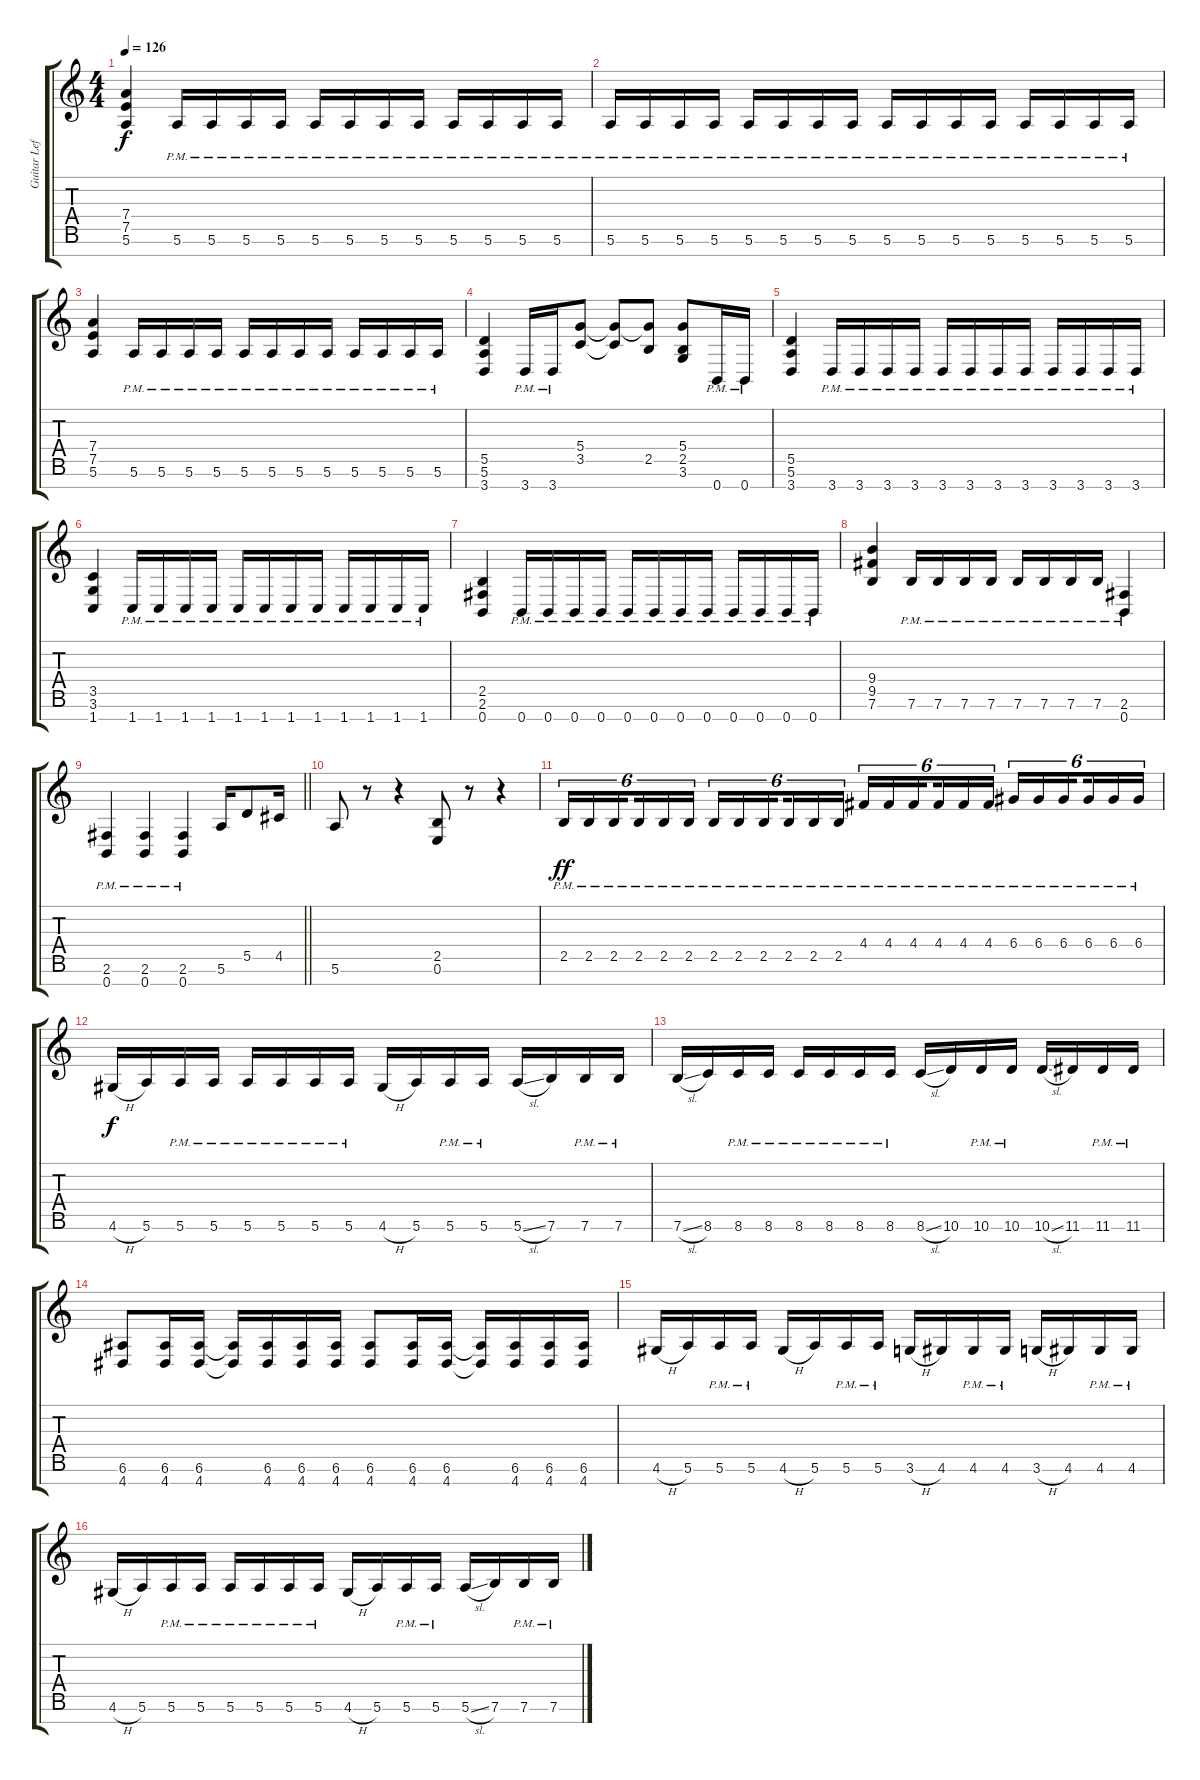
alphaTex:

\track ("Guitar Left" "Guitar Lef") {instrument distortionguitar}
\staff {score tabs}
\tuning (E4 B3 G3 D3 A2 E2 B1) {hide}
\ts (4 4)
\tempo 126
\clef g2
\ks c
(7.4 7.5 5.6).4{dy f} 5.6{pm}.16 5.6{pm}.16 5.6{pm}.16 5.6{pm}.16 5.6{pm}.16 5.6{pm}.16 5.6{pm}.16 5.6{pm}.16 5.6{pm}.16 5.6{pm}.16 5.6{pm}.16 5.6{pm}.16 |
5.6{pm}.16 5.6{pm}.16 5.6{pm}.16 5.6{pm}.16 5.6{pm}.16 5.6{pm}.16 5.6{pm}.16 5.6{pm}.16 5.6{pm}.16 5.6{pm}.16 5.6{pm}.16 5.6{pm}.16 5.6{pm}.16 5.6{pm}.16 5.6{pm}.16 5.6{pm}.16 |
(7.4 7.5 5.6).4 5.6{pm}.16 5.6{pm}.16 5.6{pm}.16 5.6{pm}.16 5.6{pm}.16 5.6{pm}.16 5.6{pm}.16 5.6{pm}.16 5.6{pm}.16 5.6{pm}.16 5.6{pm}.16 5.6{pm}.16 |
(5.5 5.6 3.7).4 3.7{pm}.16 3.7{pm}.16 (5.4 3.5).8 (5.4{t} 3.5{t}).8 (5.4{t} 2.5).8 (5.4 2.5 3.6).8 0.7{pm}.16 0.7{pm}.16 |
(5.5 5.6 3.7).4 3.7{pm}.16 3.7{pm}.16 3.7{pm}.16 3.7{pm}.16 3.7{pm}.16 3.7{pm}.16 3.7{pm}.16 3.7{pm}.16 3.7{pm}.16 3.7{pm}.16 3.7{pm}.16 3.7{pm}.16 |
(3.5 3.6 1.7).4 1.7{pm}.16 1.7{pm}.16 1.7{pm}.16 1.7{pm}.16 1.7{pm}.16 1.7{pm}.16 1.7{pm}.16 1.7{pm}.16 1.7{pm}.16 1.7{pm}.16 1.7{pm}.16 1.7{pm}.16 |
(2.5 2.6 0.7).4 0.7{pm}.16 0.7{pm}.16 0.7{pm}.16 0.7{pm}.16 0.7{pm}.16 0.7{pm}.16 0.7{pm}.16 0.7{pm}.16 0.7{pm}.16 0.7{pm}.16 0.7{pm}.16 0.7{pm}.16 |
(9.4 9.5 7.6).4 7.6{pm}.16 7.6{pm}.16 7.6{pm}.16 7.6{pm}.16 7.6{pm}.16 7.6{pm}.16 7.6{pm}.16 7.6{pm}.16 (2.6{pm} 0.7{pm}).4 |
\barLineRight lightlight
(2.6{pm} 0.7{pm}).4 (2.6{pm} 0.7{pm}).4 (2.6{pm} 0.7{pm}).4 5.6.16 5.5.8 4.5.16 |
\section ("" "")
5.6.8 r.8 r.4 (2.5 0.6).8 r.8 r.4 |
2.5{pm}.16{tu (6 4) dy ff} 2.5{pm}.16{tu (6 4)} 2.5{pm}.16{tu (6 4) beam splitsecondary} 2.5{pm}.16{tu (6 4)} 2.5{pm}.16{tu (6 4)} 2.5{pm}.16{tu (6 4)} 2.5{pm}.16{tu (6 4)} 2.5{pm}.16{tu (6 4)} 2.5{pm}.16{tu (6 4) beam splitsecondary} 2.5{pm}.16{tu (6 4)} 2.5{pm}.16{tu (6 4)} 2.5{pm}.16{tu (6 4)} 4.4{pm}.16{tu (6 4)} 4.4{pm}.16{tu (6 4)} 4.4{pm}.16{tu (6 4) beam splitsecondary} 4.4{pm}.16{tu (6 4)} 4.4{pm}.16{tu (6 4)} 4.4{pm}.16{tu (6 4)} 6.4{pm}.16{tu (6 4)} 6.4{pm}.16{tu (6 4)} 6.4{pm}.16{tu (6 4) beam splitsecondary} 6.4{pm}.16{tu (6 4)} 6.4{pm}.16{tu (6 4)} 6.4{pm}.16{tu (6 4)} |
4.6{h}.16{dy f} 5.6.16 5.6{pm}.16 5.6{pm}.16 5.6{pm}.16 5.6{pm}.16 5.6{pm}.16 5.6{pm}.16 4.6{h}.16 5.6.16 5.6{pm}.16 5.6{pm}.16 5.6{sl}.16 7.6.16 7.6{pm}.16 7.6{pm}.16 |
7.6{sl}.16 8.6.16 8.6{pm}.16 8.6{pm}.16 8.6{pm}.16 8.6{pm}.16 8.6{pm}.16 8.6{pm}.16 8.6{sl}.16 10.6.16 10.6{pm}.16 10.6{pm}.16 10.6{sl}.16 11.6.16 11.6{pm}.16 11.6{pm}.16 |
(6.6 4.7).8 (6.6 4.7).16 (6.6 4.7).16 (6.6{t} 4.7{t}).16 (6.6 4.7).16 (6.6 4.7).16 (6.6 4.7).16 (6.6 4.7).8 (6.6 4.7).16 (6.6 4.7).16 (6.6{t} 4.7{t}).16 (6.6 4.7).16 (6.6 4.7).16 (6.6 4.7).16 |
4.6{h}.16 5.6.16 5.6{pm}.16 5.6{pm}.16 4.6{h}.16 5.6.16 5.6{pm}.16 5.6{pm}.16 3.6{h}.16 4.6.16 4.6{pm}.16 4.6{pm}.16 3.6{h}.16 4.6.16 4.6{pm}.16 4.6{pm}.16 |
4.6{h}.16 5.6.16 5.6{pm}.16 5.6{pm}.16 5.6{pm}.16 5.6{pm}.16 5.6{pm}.16 5.6{pm}.16 4.6{h}.16 5.6.16 5.6{pm}.16 5.6{pm}.16 5.6{sl}.16 7.6.16 7.6{pm}.16 7.6{pm}.16
